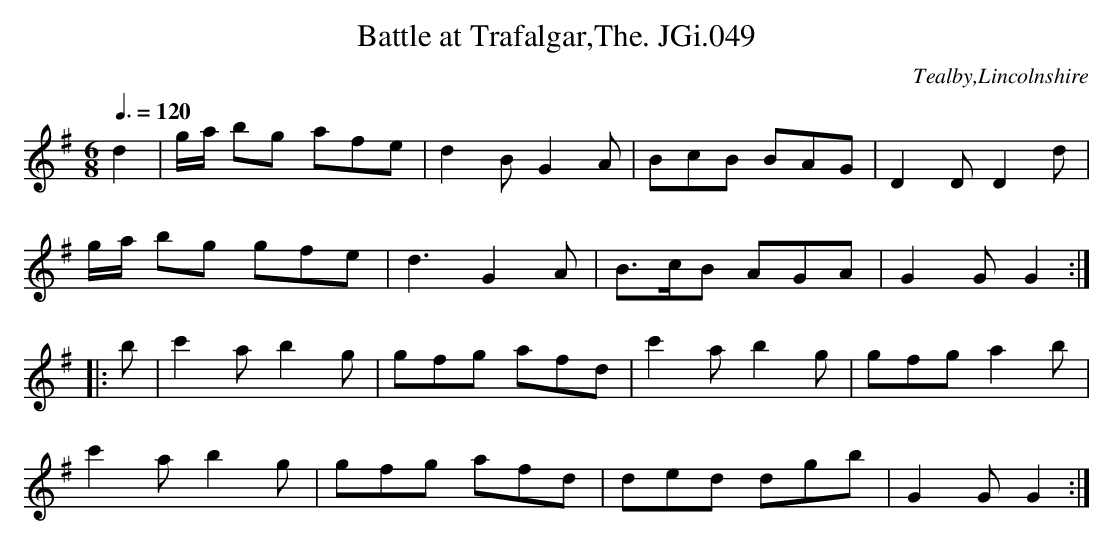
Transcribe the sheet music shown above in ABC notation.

X:1
T:Battle at Trafalgar,The. JGi.049
L:1/8
M:6/8
O:Tealby,Lincolnshire
Q:3/8=120
K:G
d2|g/a/ bg afe|d2BG2A|BcB BAG|D2DD2d|
g/a/ bg gfe|d3G2A|B>cB AGA|G2GG2:|
|:b|c'2ab2g|gfg afd|c'2ab2g|gfga2b|
c'2a b2g|gfg afd|ded dgb|G2GG2:|
